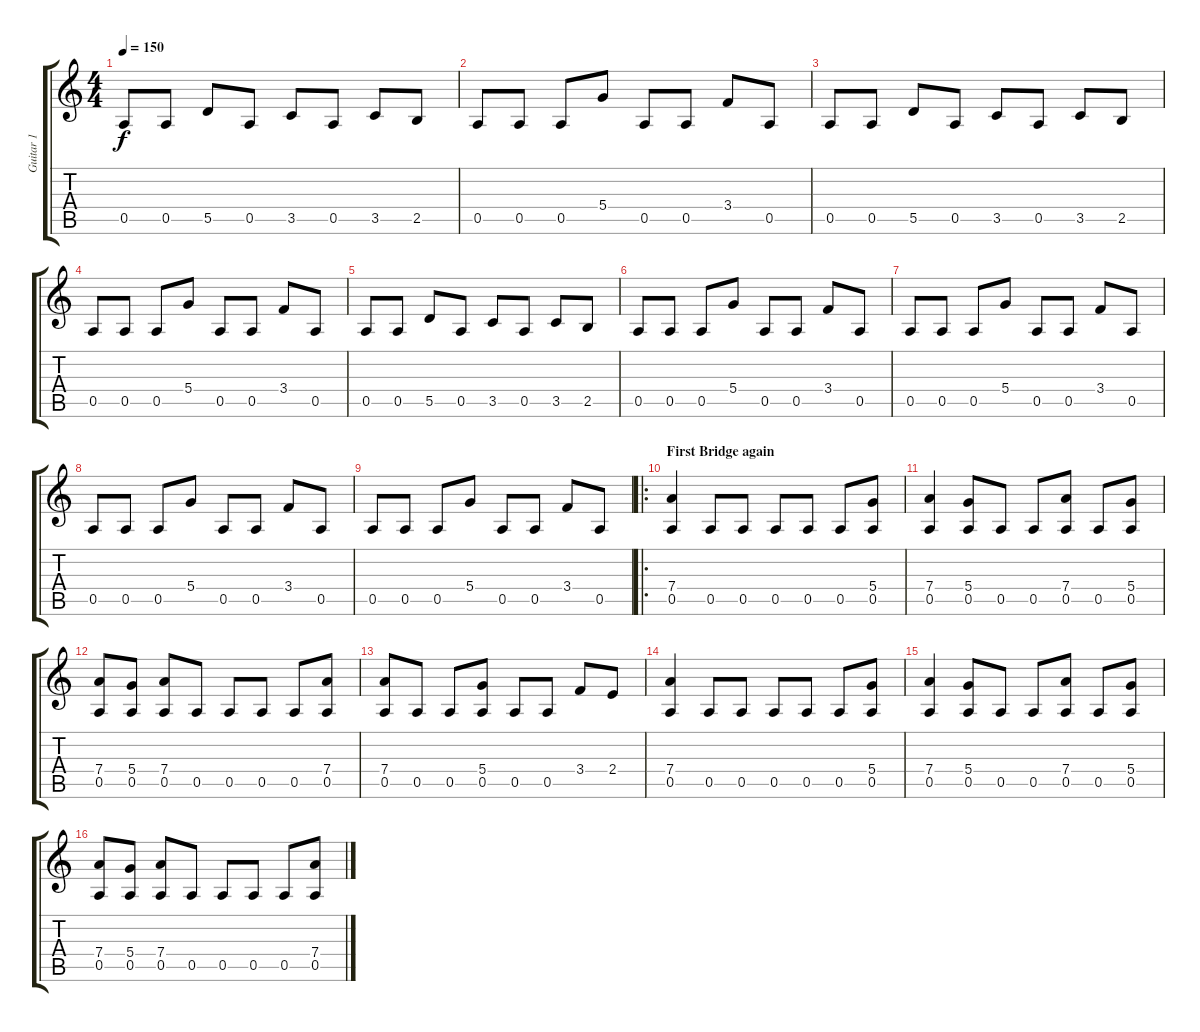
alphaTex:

\track ("Guitar 1" "Guitar 1") {instrument overdrivenguitar}
\staff {score tabs}
\tuning (E4 B3 G3 D3 A2 E2) {hide}
\ts (4 4)
\tempo 150
\clef g2
\ks c
0.5.8{dy f} 0.5.8 5.5.8 0.5.8 3.5.8 0.5.8 3.5.8 2.5.8 |
0.5.8 0.5.8 0.5.8 5.4.8 0.5.8 0.5.8 3.4.8 0.5.8 |
0.5.8 0.5.8 5.5.8 0.5.8 3.5.8 0.5.8 3.5.8 2.5.8 |
0.5.8 0.5.8 0.5.8 5.4.8 0.5.8 0.5.8 3.4.8 0.5.8 |
0.5.8 0.5.8 5.5.8 0.5.8 3.5.8 0.5.8 3.5.8 2.5.8 |
0.5.8 0.5.8 0.5.8 5.4.8 0.5.8 0.5.8 3.4.8 0.5.8 |
0.5.8 0.5.8 0.5.8 5.4.8 0.5.8 0.5.8 3.4.8 0.5.8 |
0.5.8 0.5.8 0.5.8 5.4.8 0.5.8 0.5.8 3.4.8 0.5.8 |
0.5.8 0.5.8 0.5.8 5.4.8 0.5.8 0.5.8 3.4.8 0.5.8 |
\ro
\section ("" "First Bridge again")
(7.4 0.5).4 0.5.8 0.5.8 0.5.8 0.5.8 0.5.8 (5.4 0.5).8 |
(7.4 0.5).4 (5.4 0.5).8 0.5.8 0.5.8 (7.4 0.5).8 0.5.8 (5.4 0.5).8 |
(7.4 0.5).8 (5.4 0.5).8 (7.4 0.5).8 0.5.8 0.5.8 0.5.8 0.5.8 (7.4 0.5).8 |
(7.4 0.5).8 0.5.8 0.5.8 (5.4 0.5).8 0.5.8 0.5.8 3.4.8 2.4.8 |
(7.4 0.5).4 0.5.8 0.5.8 0.5.8 0.5.8 0.5.8 (5.4 0.5).8 |
(7.4 0.5).4 (5.4 0.5).8 0.5.8 0.5.8 (7.4 0.5).8 0.5.8 (5.4 0.5).8 |
(7.4 0.5).8 (5.4 0.5).8 (7.4 0.5).8 0.5.8 0.5.8 0.5.8 0.5.8 (7.4 0.5).8
